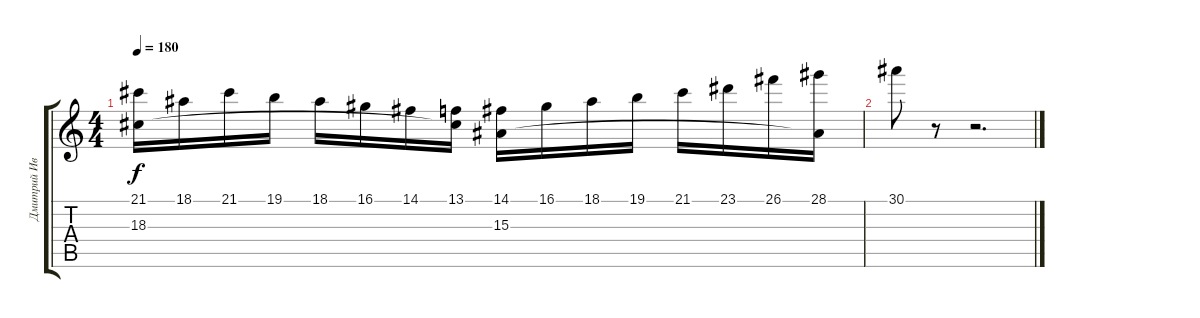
\track ("Дмитрий Иванов" "Дмитрий Ив") {instrument stringensemble1}
\staff {score tabs}
\tuning (E4 B3 G3 D3 A2 E2) {hide}
\ts (4 4)
\tempo 180
\clef g2
\ks c
(21.1 18.3).16{dy f} 18.1.16 21.1.16 19.1.16 18.1.16 16.1.16 14.1.16 (13.1 18.3{t}).16 (14.1 15.3).16 16.1.16 18.1.16 19.1.16 21.1.16 23.1.16 26.1.16 (28.1 15.3{t}).16 |
30.1.8 r.8 r.2{d}
